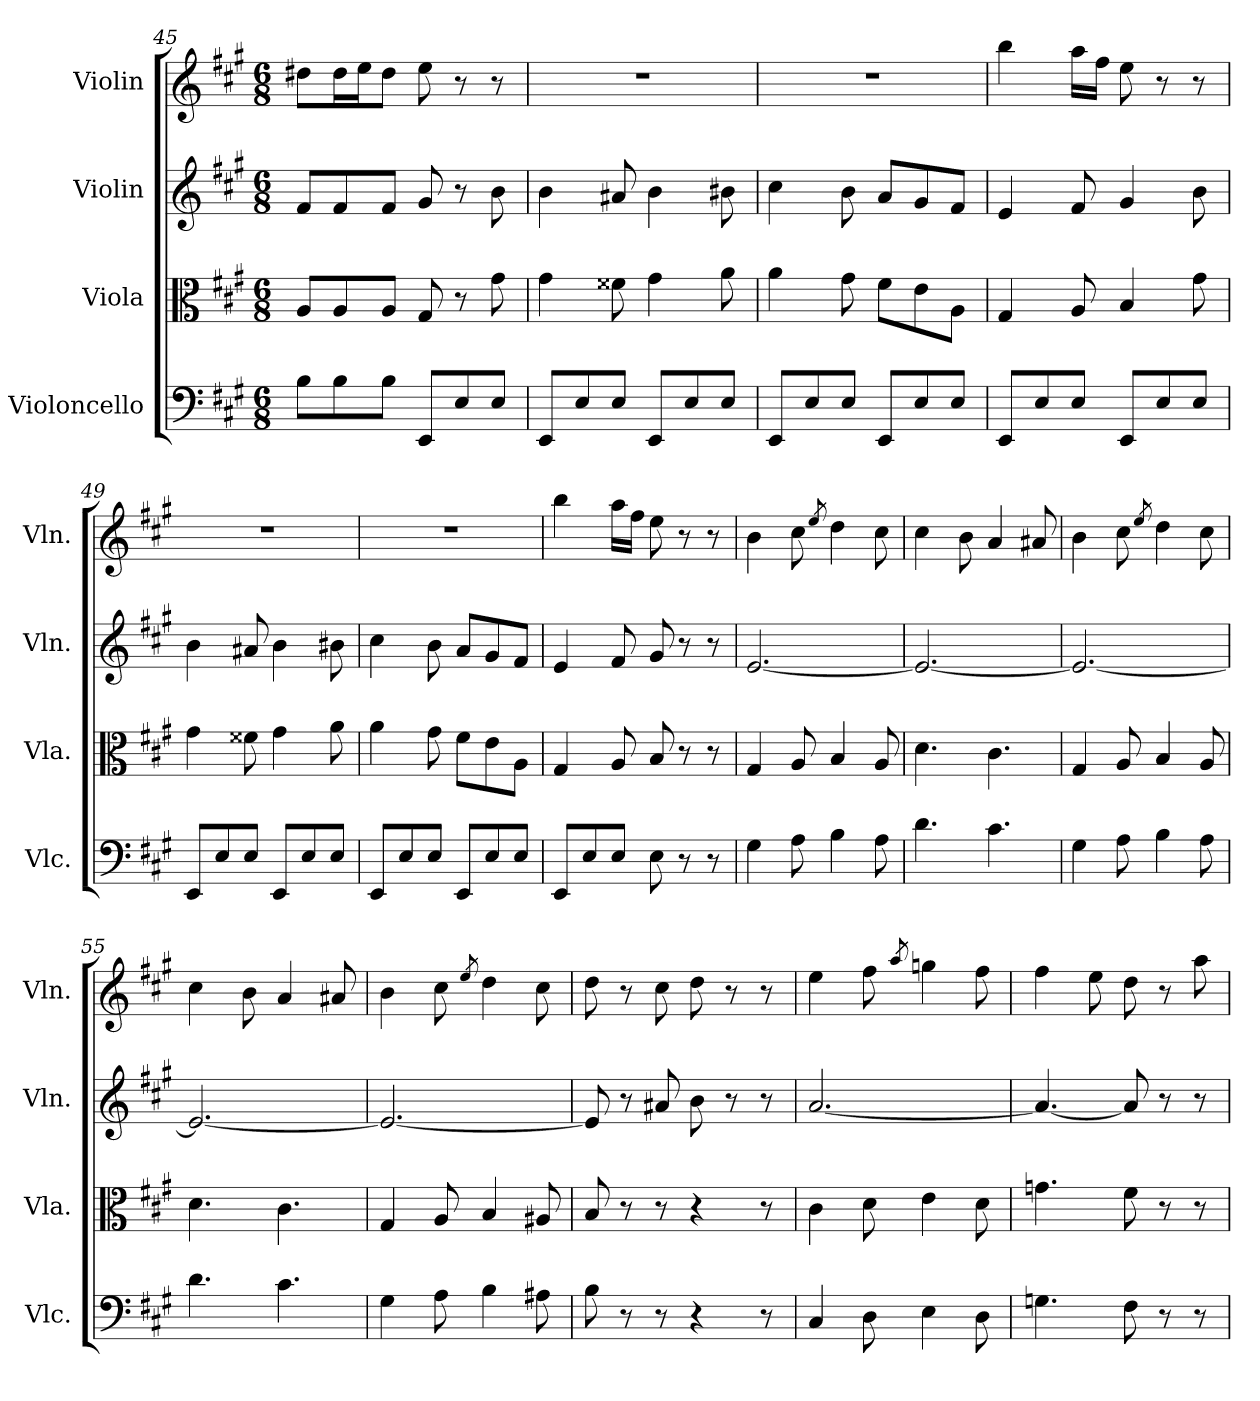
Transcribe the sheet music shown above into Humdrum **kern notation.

**kern	**kern	**kern	**kern
*part4	*part3	*part2	*part1
*staff4	*staff3	*staff2	*staff1
*I"Violoncello	*I"Viola	*I"Violin	*I"Violin
*I'Vlc.	*I'Vla.	*I'Vln.	*I'Vln.
*clefF4	*clefC3	*clefG2	*clefG2
*k[f#c#g#]	*k[f#c#g#]	*k[f#c#g#]	*k[f#c#g#]
*A:	*A:	*A:	*A:
*M6/8	*M6/8	*M6/8	*M6/8
=45	=45	=45	=45
8B\L	8A/L	8f#/L	8dd#X\L
8B\	8A/	8f#/	16dd#\L
.	.	.	16ee\J
8B\J	8A/J	8f#/J	8dd#\J
8EE/L	8G#/	8g#/	8ee\
8E/	8r	8r	8r
8E/J	8g#\	8b\	8r
=46	=46	=46	=46
8EE/L	4g#\	4b\	2.r
8E/	.	.	.
8E/J	8f##X\	8a#X/	.
8EE/L	4g#\	4b\	.
8E/	.	.	.
8E/J	8a\	8b#X\	.
=47	=47	=47	=47
8EE/L	4a\	4cc#\	2.r
8E/	.	.	.
8E/J	8g#\	8b\	.
8EE/L	8f#\L	8a/L	.
8E/	8e\	8g#/	.
8E/J	8A\J	8f#/J	.
=48	=48	=48	=48
8EE/L	4G#/	4e/	4bb\
8E/	.	.	.
8E/J	8A/	8f#/	16aa\LL
.	.	.	16ff#\JJ
8EE/L	4B/	4g#/	8ee\
8E/	.	.	8r
8E/J	8g#\	8b\	8r
=49	=49	=49	=49
8EE/L	4g#\	4b\	2.r
8E/	.	.	.
8E/J	8f##X\	8a#X/	.
8EE/L	4g#\	4b\	.
8E/	.	.	.
8E/J	8a\	8b#X\	.
=50	=50	=50	=50
8EE/L	4a\	4cc#\	2.r
8E/	.	.	.
8E/J	8g#\	8b\	.
8EE/L	8f#\L	8a/L	.
8E/	8e\	8g#/	.
8E/J	8A\J	8f#/J	.
=51	=51	=51	=51
8EE/L	4G#/	4e/	4bb\
8E/	.	.	.
8E/J	8A/	8f#/	16aa\LL
.	.	.	16ff#\JJ
8E\	8B/	8g#/	8ee\
8r	8r	8r	8r
8r	8r	8r	8r
=52	=52	=52	=52
4G#\	4G#/	[2.e/	4b\
8A\	8A/	.	8cc#\
.	.	.	8qee/
4B\	4B/	.	4dd\
8A\	8A/	.	8cc#\
=53	=53	=53	=53
4.d\	4.d\	2.e/_	4cc#\
.	.	.	8b\
4.c#\	4.c#\	.	4a/
.	.	.	8a#X/
=54	=54	=54	=54
4G#\	4G#/	2.e/_	4b\
8A\	8A/	.	8cc#\
.	.	.	8qee/
4B\	4B/	.	4dd\
8A\	8A/	.	8cc#\
=55	=55	=55	=55
4.d\	4.d\	2.e/_	4cc#\
.	.	.	8b\
4.c#\	4.c#\	.	4a/
.	.	.	8a#X/
=56	=56	=56	=56
4G#\	4G#/	2.e/_	4b\
8A\	8A/	.	8cc#\
.	.	.	8qee/
4B\	4B/	.	4dd\
8A#X\	8A#X/	.	8cc#\
=57	=57	=57	=57
8B\	8B/	8e/]	8dd\
8r	8r	8r	8r
8r	8r	8a#X/	8cc#\
4r	4r	8b\	8dd\
.	.	8r	8r
8r	8r	8r	8r
=58	=58	=58	=58
4C#/	4c#\	[2.a/	4ee\
8D\	8d\	.	8ff#\
.	.	.	8qaa/
4E\	4e\	.	4ggn\
8D\	8d\	.	8ff#\
=59	=59	=59	=59
4.Gn\	4.gn\	4.a/_	4ff#\
.	.	.	8ee\
8F#\	8f#\	8a/]	8dd\
8r	8r	8r	8r
8r	8r	8r	8aa\
=	=	=	=
*-	*-	*-	*-
